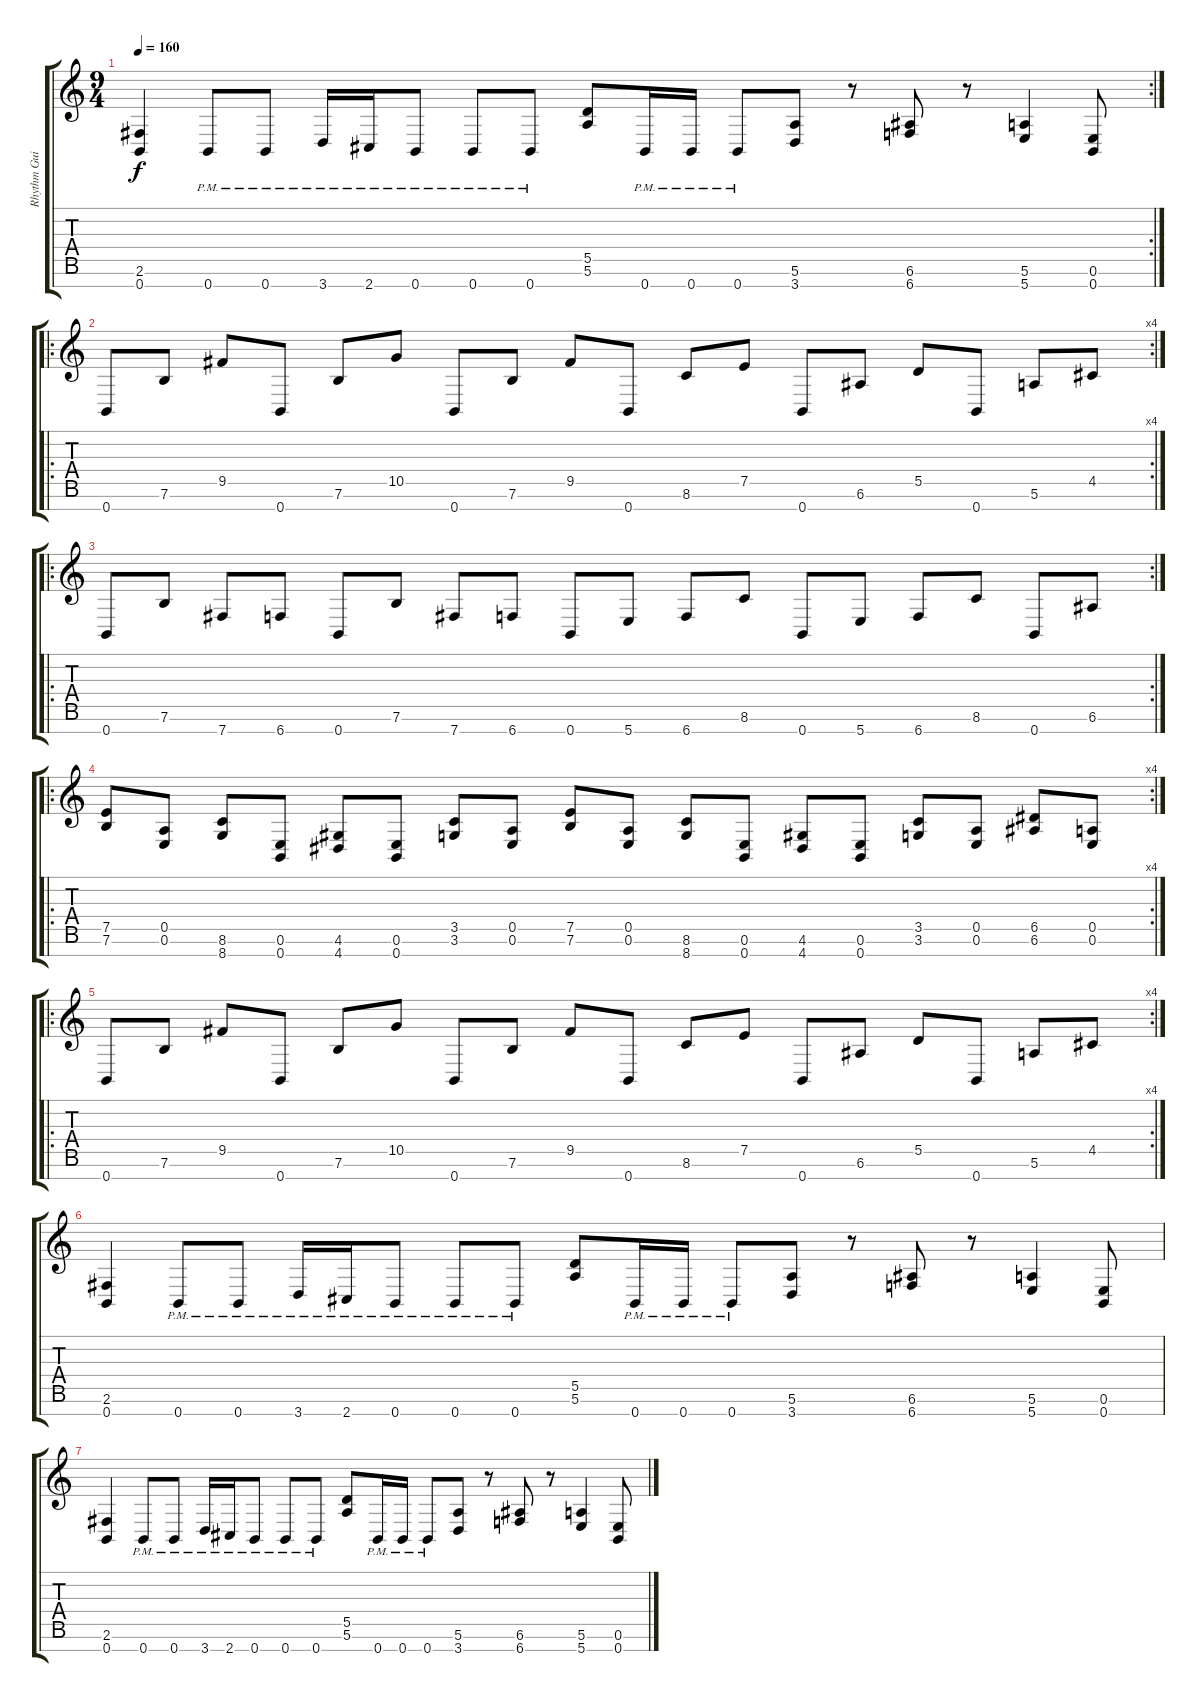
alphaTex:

\track ("Rhythm Guitar L" "Rhythm Gui") {instrument distortionguitar}
\staff {score tabs}
\tuning (E4 B3 G3 D3 A2 E2 B1) {hide}
\rc 2
\ts (9 4)
\tempo 160
\clef g2
\ks c
(2.6 0.7).4{dy f} 0.7{pm}.8 0.7{pm}.8 3.7{pm}.16 2.7{pm}.16 0.7{pm}.8 0.7{pm}.8 0.7{pm}.8 (5.5 5.6).8 0.7{pm}.16 0.7{pm}.16 0.7{pm}.8 (5.6 3.7).8 r.8 (6.6 6.7).8 r.8 (5.6 5.7).4 (0.6 0.7).8 |
\ro
\rc 4
0.7.8 7.6.8 9.5.8 0.7.8 7.6.8 10.5.8 0.7.8 7.6.8 9.5.8 0.7.8 8.6.8 7.5.8 0.7.8 6.6.8 5.5.8 0.7.8 5.6.8 4.5.8 |
\ro
\rc 2
0.7.8 7.6.8 7.7.8 6.7.8 0.7.8 7.6.8 7.7.8 6.7.8 0.7.8 5.7.8 6.7.8 8.6.8 0.7.8 5.7.8 6.7.8 8.6.8 0.7.8 6.6.8 |
\ro
\rc 4
(7.5 7.6).8 (0.5 0.6).8 (8.6 8.7).8 (0.6 0.7).8 (4.6 4.7).8 (0.6 0.7).8 (3.5 3.6).8 (0.5 0.6).8 (7.5 7.6).8 (0.5 0.6).8 (8.6 8.7).8 (0.6 0.7).8 (4.6 4.7).8 (0.6 0.7).8 (3.5 3.6).8 (0.5 0.6).8 (6.5 6.6).8 (0.5 0.6).8 |
\ro
\rc 4
0.7.8 7.6.8 9.5.8 0.7.8 7.6.8 10.5.8 0.7.8 7.6.8 9.5.8 0.7.8 8.6.8 7.5.8 0.7.8 6.6.8 5.5.8 0.7.8 5.6.8 4.5.8 |
(2.6 0.7).4 0.7{pm}.8 0.7{pm}.8 3.7{pm}.16 2.7{pm}.16 0.7{pm}.8 0.7{pm}.8 0.7{pm}.8 (5.5 5.6).8 0.7{pm}.16 0.7{pm}.16 0.7{pm}.8 (5.6 3.7).8 r.8 (6.6 6.7).8 r.8 (5.6 5.7).4 (0.6 0.7).8 |
(2.6 0.7).4 0.7{pm}.8 0.7{pm}.8 3.7{pm}.16 2.7{pm}.16 0.7{pm}.8 0.7{pm}.8 0.7{pm}.8 (5.5 5.6).8 0.7{pm}.16 0.7{pm}.16 0.7{pm}.8 (5.6 3.7).8 r.8 (6.6 6.7).8 r.8 (5.6 5.7).4 (0.6 0.7).8
